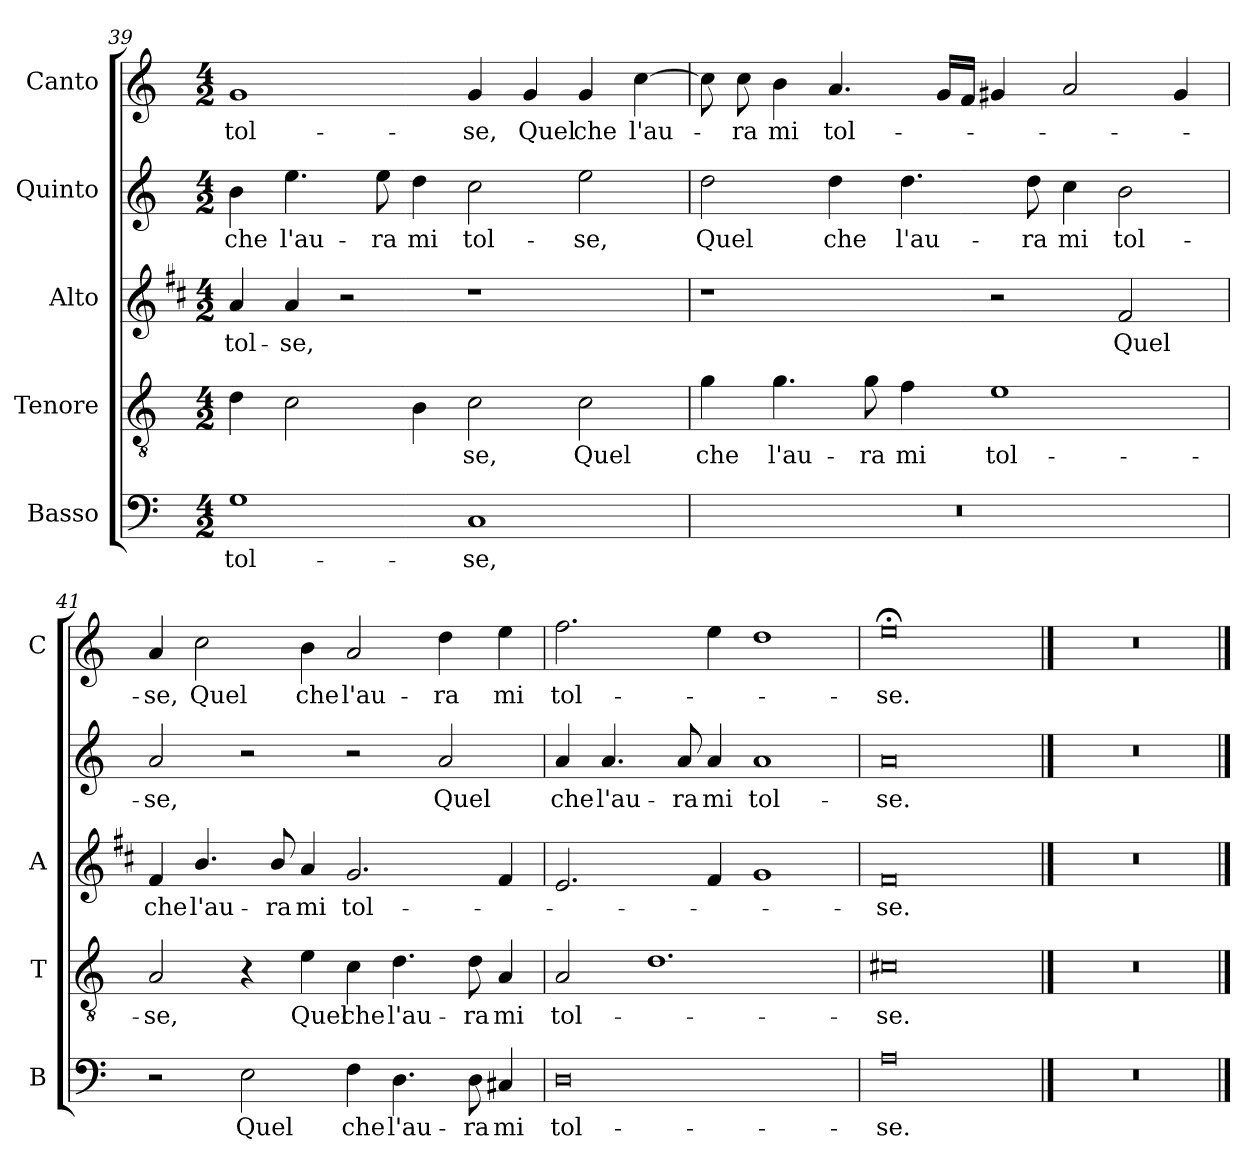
**kern	**text	**kern	**text	**kern	**text	**kern	**text	**kern	**text
*part5	*part5	*part4	*part4	*part3	*part3	*part2	*part2	*part1	*part1
*staff5	*staff5	*staff4	*staff4	*staff3	*staff3	*staff2	*staff2	*staff1	*staff1
*I"Basso	*	*I"Tenore	*	*I"Alto	*	*I"Quinto	*	*I"Canto	*
*I'B	*	*I'T	*	*I'A	*	*	*	*I'C	*
*clefF4	*	*clefGv2	*	*clefG2	*	*clefG2	*	*clefG2	*
*	*	*	*	*ITrd1c2	*	*	*	*	*
*k[]	*	*k[]	*	*k[]	*	*k[]	*	*k[]	*
*C:	*	*C:	*	*C:	*	*C:	*	*C:	*
*M4/2	*	*M4/2	*	*M4/2	*	*M4/2	*	*M4/2	*
=39	=39	=39	=39	=39	=39	=39	=39	=39	=39
!	!LO:LY:b	!	!	!	!LO:LY:b	!	!LO:LY:b	!	!LO:LY:b
1G	tol-	4d\	.	4g/	tol-	4b\	che	1g	tol-
!	!	!	!	!	!LO:LY:b	!	!LO:LY:b	!	!
.	.	2c\	.	4g/	-se,	4.ee\	l'au-	.	.
.	.	.	.	2r	.	.	.	.	.
!	!	!	!	!	!	!	!LO:LY:b	!	!
.	.	.	.	.	.	8ee\	-ra	.	.
!	!	!	!	!	!	!	!LO:LY:b	!	!
.	.	4B\	.	.	.	4dd\	mi	.	.
!	!LO:LY:b	!	!LO:LY:b	!	!	!	!LO:LY:b	!	!LO:LY:b
1C	-se,	2c\	-se,	1r	.	2cc\	tol-	4g/	-se,
!	!	!	!	!	!	!	!	!	!LO:LY:b
.	.	.	.	.	.	.	.	4g/	Quel
!	!	!	!LO:LY:b	!	!	!	!LO:LY:b	!	!LO:LY:b
.	.	2c\	Quel	.	.	2ee\	-se,	4g/	che
!	!	!	!	!	!	!	!	!	!LO:LY:b
.	.	.	.	.	.	.	.	[4cc\	l'au-
=40	=40	=40	=40	=40	=40	=40	=40	=40	=40
!	!	!	!LO:LY:b	!	!	!	!LO:LY:b	!	!
0r	.	4g\	che	1r	.	2dd\	Quel	8cc\]	.
!	!	!	!	!	!	!	!	!	!LO:LY:b
.	.	.	.	.	.	.	.	8cc\	-ra
!	!	!	!LO:LY:b	!	!	!	!	!	!LO:LY:b
.	.	4.g\	l'au-	.	.	.	.	4b\	mi
!	!	!	!	!	!	!	!LO:LY:b	!	!LO:LY:b
.	.	.	.	.	.	4dd\	che	4.a/	tol-
!	!	!	!LO:LY:b	!	!	!	!	!	!
.	.	8g\	-ra	.	.	.	.	.	.
!	!	!	!LO:LY:b	!	!	!	!LO:LY:b	!	!
.	.	4f\	mi	.	.	4.dd\	l'au-	.	.
.	.	.	.	.	.	.	.	16g/LL	.
.	.	.	.	.	.	.	.	16f/JJ	.
!	!	!	!LO:LY:b	!	!	!	!	!	!
.	.	1e	tol-	2r	.	.	.	4g#X/	.
!	!	!	!	!	!	!	!LO:LY:b	!	!
.	.	.	.	.	.	8dd\	-ra	.	.
!	!	!	!	!	!	!	!LO:LY:b	!	!
.	.	.	.	.	.	4cc\	mi	2a/	.
!	!	!	!	!	!LO:LY:b	!	!LO:LY:b	!	!
.	.	.	.	2e/	Quel	2b\	tol-	.	.
.	.	.	.	.	.	.	.	4g#/	.
!!LO:LB:g=z
=41	=41	=41	=41	=41	=41	=41	=41	=41	=41
!	!	!	!LO:LY:b	!	!LO:LY:b	!	!LO:LY:b	!	!LO:LY:b
2r	.	2A/	-se,	4e/	che	2a/	-se,	4a/	-se,
!	!	!	!	!	!LO:LY:b	!	!	!	!LO:LY:b
.	.	.	.	4.a/	l'au-	.	.	2cc\	Quel
!	!LO:LY:b	!	!	!	!	!	!	!	!
2E\	Quel	4r	.	.	.	2r	.	.	.
!	!	!	!	!	!LO:LY:b	!	!	!	!
.	.	.	.	8a/	-ra	.	.	.	.
!	!	!	!LO:LY:b	!	!LO:LY:b	!	!	!	!LO:LY:b
.	.	4e\	Quel	4g/	mi	.	.	4b\	che
!	!LO:LY:b	!	!LO:LY:b	!	!LO:LY:b	!	!	!	!LO:LY:b
4F\	che	4c\	che	2.f/	tol-	2r	.	2a/	l'au-
!	!LO:LY:b	!	!LO:LY:b	!	!	!	!	!	!
4.D\	l'au-	4.d\	l'au-	.	.	.	.	.	.
!	!	!	!	!	!	!	!LO:LY:b	!	!LO:LY:b
.	.	.	.	.	.	2a/	Quel	4dd\	-ra
!	!LO:LY:b	!	!LO:LY:b	!	!	!	!	!	!
8D\	-ra	8d\	-ra	.	.	.	.	.	.
!	!LO:LY:b	!	!LO:LY:b	!	!	!	!	!	!LO:LY:b
4C#X/	mi	4A/	mi	4e/	.	.	.	4ee\	mi
=42	=42	=42	=42	=42	=42	=42	=42	=42	=42
!	!LO:LY:b	!	!LO:LY:b	!	!	!	!LO:LY:b	!	!LO:LY:b
0D	tol-	2A/	tol-	2.d/	.	4a/	che	2.ff\	tol-
!	!	!	!	!	!	!	!LO:LY:b	!	!
.	.	.	.	.	.	4.a/	l'au-	.	.
.	.	1.d	.	.	.	.	.	.	.
!	!	!	!	!	!	!	!LO:LY:b	!	!
.	.	.	.	.	.	8a/	-ra	.	.
!	!	!	!	!	!	!	!LO:LY:b	!	!
.	.	.	.	4e/	.	4a/	mi	4ee\	.
!	!	!	!	!	!	!	!LO:LY:b	!	!
.	.	.	.	1f	.	1a	tol-	1dd	.
=43	=43	=43	=43	=43	=43	=43	=43	=43	=43
!	!LO:LY:b	!	!LO:LY:b	!	!LO:LY:b	!	!LO:LY:b	!	!LO:LY:b
0A	-se.	0c#X	-se.	0e	-se.	0a	-se.	0ee;<	-se.
==44	==44	==44	==44	==44	==44	==44	==44	==44	==44
0r	.	0r	.	0r	.	0r	.	0r	.
==	==	==	==	==	==	==	==	==	==
*-	*-	*-	*-	*-	*-	*-	*-	*-	*-
